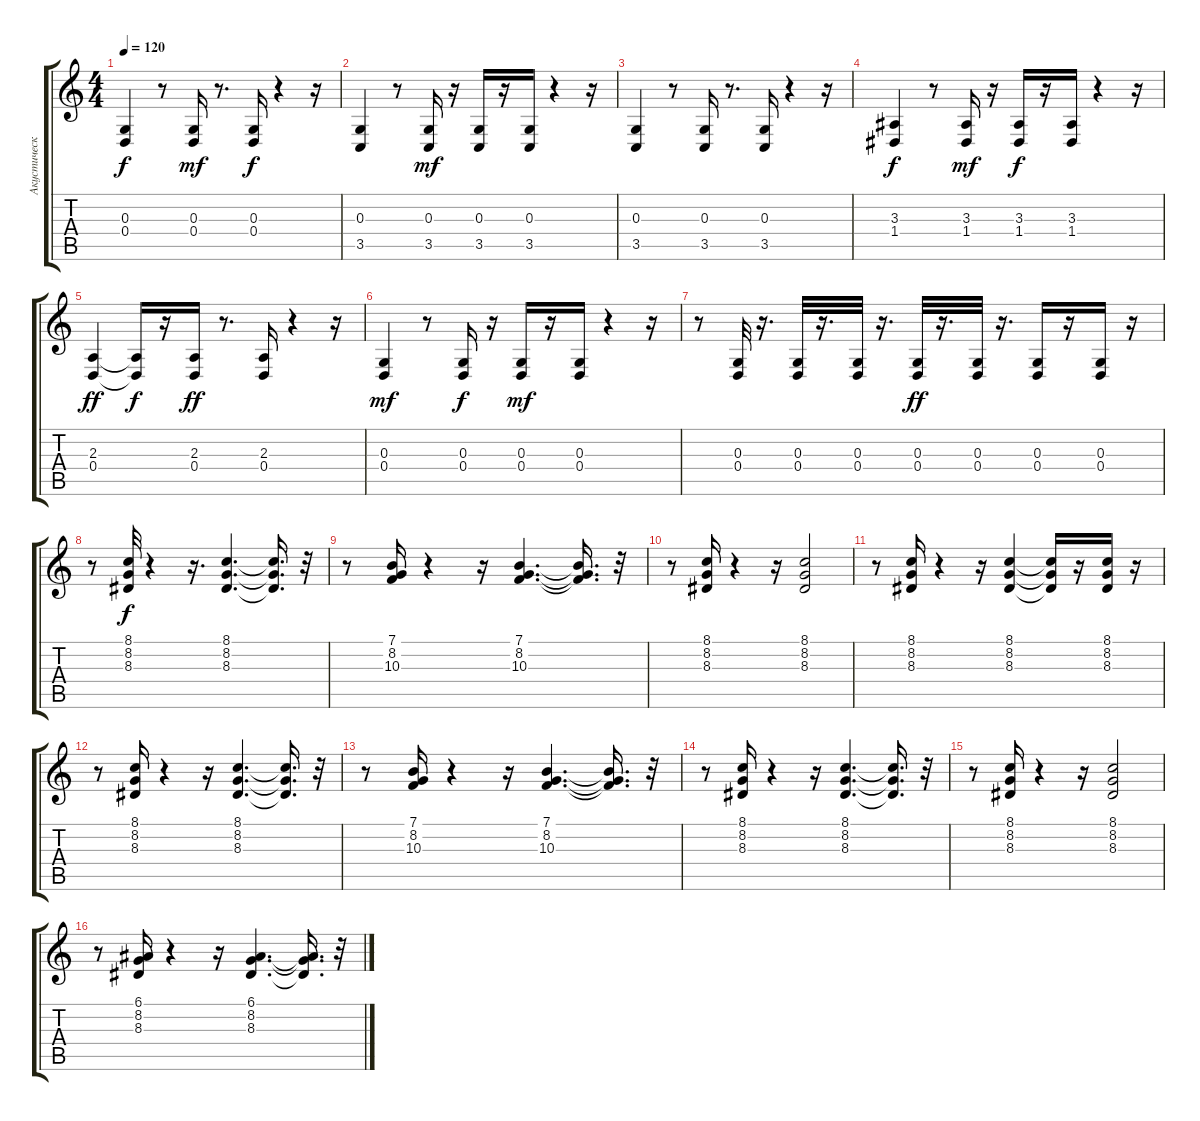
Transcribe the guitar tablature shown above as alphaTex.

\track ("Акустический Гранд Роял" "Акустическ") {instrument acousticgrandpiano}
\staff {score tabs}
\tuning (E4 B3 G3 D3 A2 E2) {hide}
\ts (4 4)
\tempo 120
\clef g2
\ks c
(0.3 0.4).4{dy f} r.8 (0.3 0.4).16{dy mf} r.8{d} (0.3 0.4).16{dy f} r.4 r.16 |
(0.3 3.5).4 r.8 (0.3 3.5).16{dy mf} r.16 (0.3 3.5).16 r.16 (0.3 3.5).16 r.4 r.16 |
(0.3 3.5).4 r.8 (0.3 3.5).16 r.8{d} (0.3 3.5).16 r.4 r.16 |
(3.3 1.4).4{dy f} r.8 (3.3 1.4).16{dy mf} r.16 (3.3 1.4).16{dy f} r.16 (3.3 1.4).16 r.4 r.16 |
(2.3 0.4).4{dy ff} (2.3{t} 0.4{t}).16{dy f} r.16 (2.3 0.4).16{dy ff} r.8{d} (2.3 0.4).16 r.4 r.16 |
(0.3 0.4).4{dy mf} r.8 (0.3 0.4).16{dy f} r.16 (0.3 0.4).16{dy mf} r.16 (0.3 0.4).16 r.4 r.16 |
r.8 (0.3 0.4).32 r.16{d} (0.3 0.4).32 r.16{d} (0.3 0.4).32 r.16{d} (0.3 0.4).32{dy ff} r.16{d} (0.3 0.4).32 r.16{d} (0.3 0.4).16 r.16 (0.3 0.4).16 r.16 |
r.8 (8.1 8.2 8.3).32{dy f} r.4 r.16{d} (8.1 8.2 8.3).4{d} (8.1{t} 8.2{t} 8.3{t}).16{d} r.32 |
r.8 (7.1 8.2 10.3).16 r.4 r.16 (7.1 8.2 10.3).4{d} (7.1{t} 8.2{t} 10.3{t}).16{d} r.32 |
r.8 (8.1 8.2 8.3).16 r.4 r.16 (8.1 8.2 8.3).2 |
r.8 (8.1 8.2 8.3).16 r.4 r.16 (8.1 8.2 8.3).4 (8.1{t} 8.2{t} 8.3{t}).16 r.16 (8.1 8.2 8.3).16 r.16 |
r.8 (8.1 8.2 8.3).16 r.4 r.16 (8.1 8.2 8.3).4{d} (8.1{t} 8.2{t} 8.3{t}).16{d} r.32 |
r.8 (7.1 8.2 10.3).16 r.4 r.16 (7.1 8.2 10.3).4{d} (7.1{t} 8.2{t} 10.3{t}).16{d} r.32 |
r.8 (8.1 8.2 8.3).16 r.4 r.16 (8.1 8.2 8.3).4{d} (8.1{t} 8.2{t} 8.3{t}).16{d} r.32 |
r.8 (8.1 8.2 8.3).16 r.4 r.16 (8.1 8.2 8.3).2 |
r.8 (6.1 8.2 8.3).16 r.4 r.16 (6.1 8.2 8.3).4{d} (6.1{t} 8.2{t} 8.3{t}).16{d} r.32
